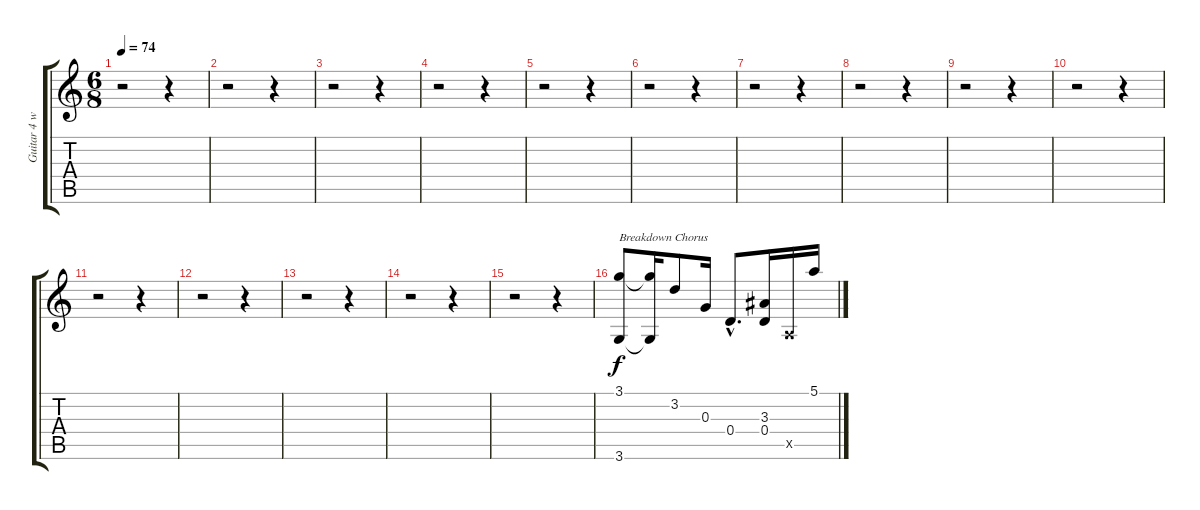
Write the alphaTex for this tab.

\track ("Guitar 4 w/fingerpick" "Guitar 4 w") {instrument acousticguitarnylon}
\staff {score tabs}
\tuning (E4 B3 G3 D3 A2 E2) {hide}
\ts (6 8)
\tempo 74
\clef g2
\ks c
r.2{dy f} r.4 |
r.2 r.4 |
r.2 r.4 |
r.2 r.4 |
r.2 r.4 |
r.2 r.4 |
r.2 r.4 |
r.2 r.4 |
r.2 r.4 |
r.2 r.4 |
r.2 r.4 |
r.2 r.4 |
r.2 r.4 |
r.2 r.4 |
r.2 r.4 |
(3.1 3.6).8{txt "Breakdown Chorus" instrument acousticguitarnylon} (3.1{t} 3.6{t}).16 3.2.8 0.3.16 0.4{hac}.8{d} (3.3 0.4).16 0.5{x}.16 5.1.16
